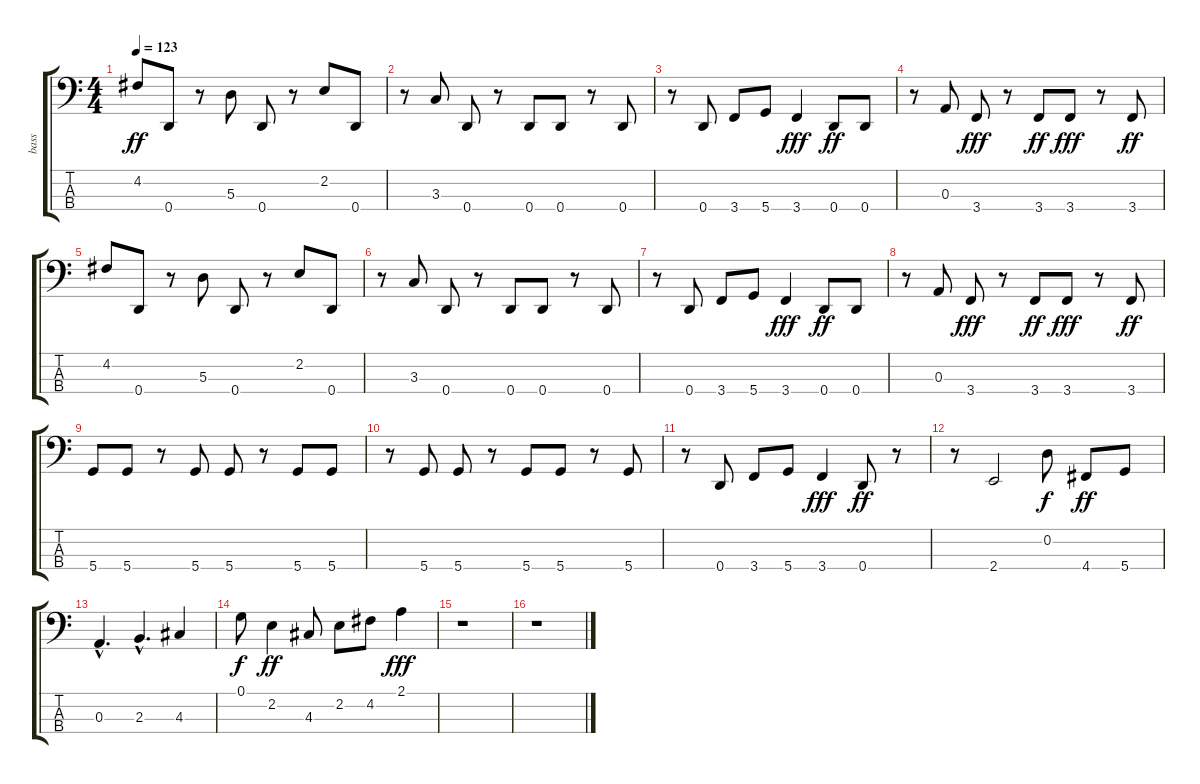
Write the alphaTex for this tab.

\track ("bass" "bass") {instrument electricbassfinger}
\staff {score tabs}
\tuning (G2 D2 A1 D1) {hide}
\ts (4 4)
\tempo 123
\clef f4
\ks c
4.2.8{dy ff} 0.4.8 r.8 5.3.8 0.4.8 r.8 2.2.8 0.4.8 |
r.8 3.3.8 0.4.8 r.8 0.4.8 0.4.8 r.8 0.4.8 |
r.8 0.4.8 3.4.8 5.4.8 3.4.4{dy fff} 0.4.8{dy ff} 0.4.8 |
r.8 0.3.8 3.4.8{dy fff} r.8 3.4.8{dy ff} 3.4.8{dy fff} r.8 3.4.8{dy ff} |
4.2.8 0.4.8 r.8 5.3.8 0.4.8 r.8 2.2.8 0.4.8 |
r.8 3.3.8 0.4.8 r.8 0.4.8 0.4.8 r.8 0.4.8 |
r.8 0.4.8 3.4.8 5.4.8 3.4.4{dy fff} 0.4.8{dy ff} 0.4.8 |
r.8 0.3.8 3.4.8{dy fff} r.8 3.4.8{dy ff} 3.4.8{dy fff} r.8 3.4.8{dy ff} |
5.4.8 5.4.8 r.8 5.4.8 5.4.8 r.8 5.4.8 5.4.8 |
r.8 5.4.8 5.4.8 r.8 5.4.8 5.4.8 r.8 5.4.8 |
r.8 0.4.8 3.4.8 5.4.8 3.4.4{dy fff} 0.4.8{dy ff} r.8 |
r.8 2.4.2 0.2.8{dy f} 4.4.8{dy ff} 5.4.8 |
0.3{hac}.4{d} 2.3{hac}.4{d} 4.3.4 |
0.1.8{dy f} 2.2.4{dy ff} 4.3.8 2.2.8 4.2.8 2.1.4{dy fff} |
r.1 |
r.1
